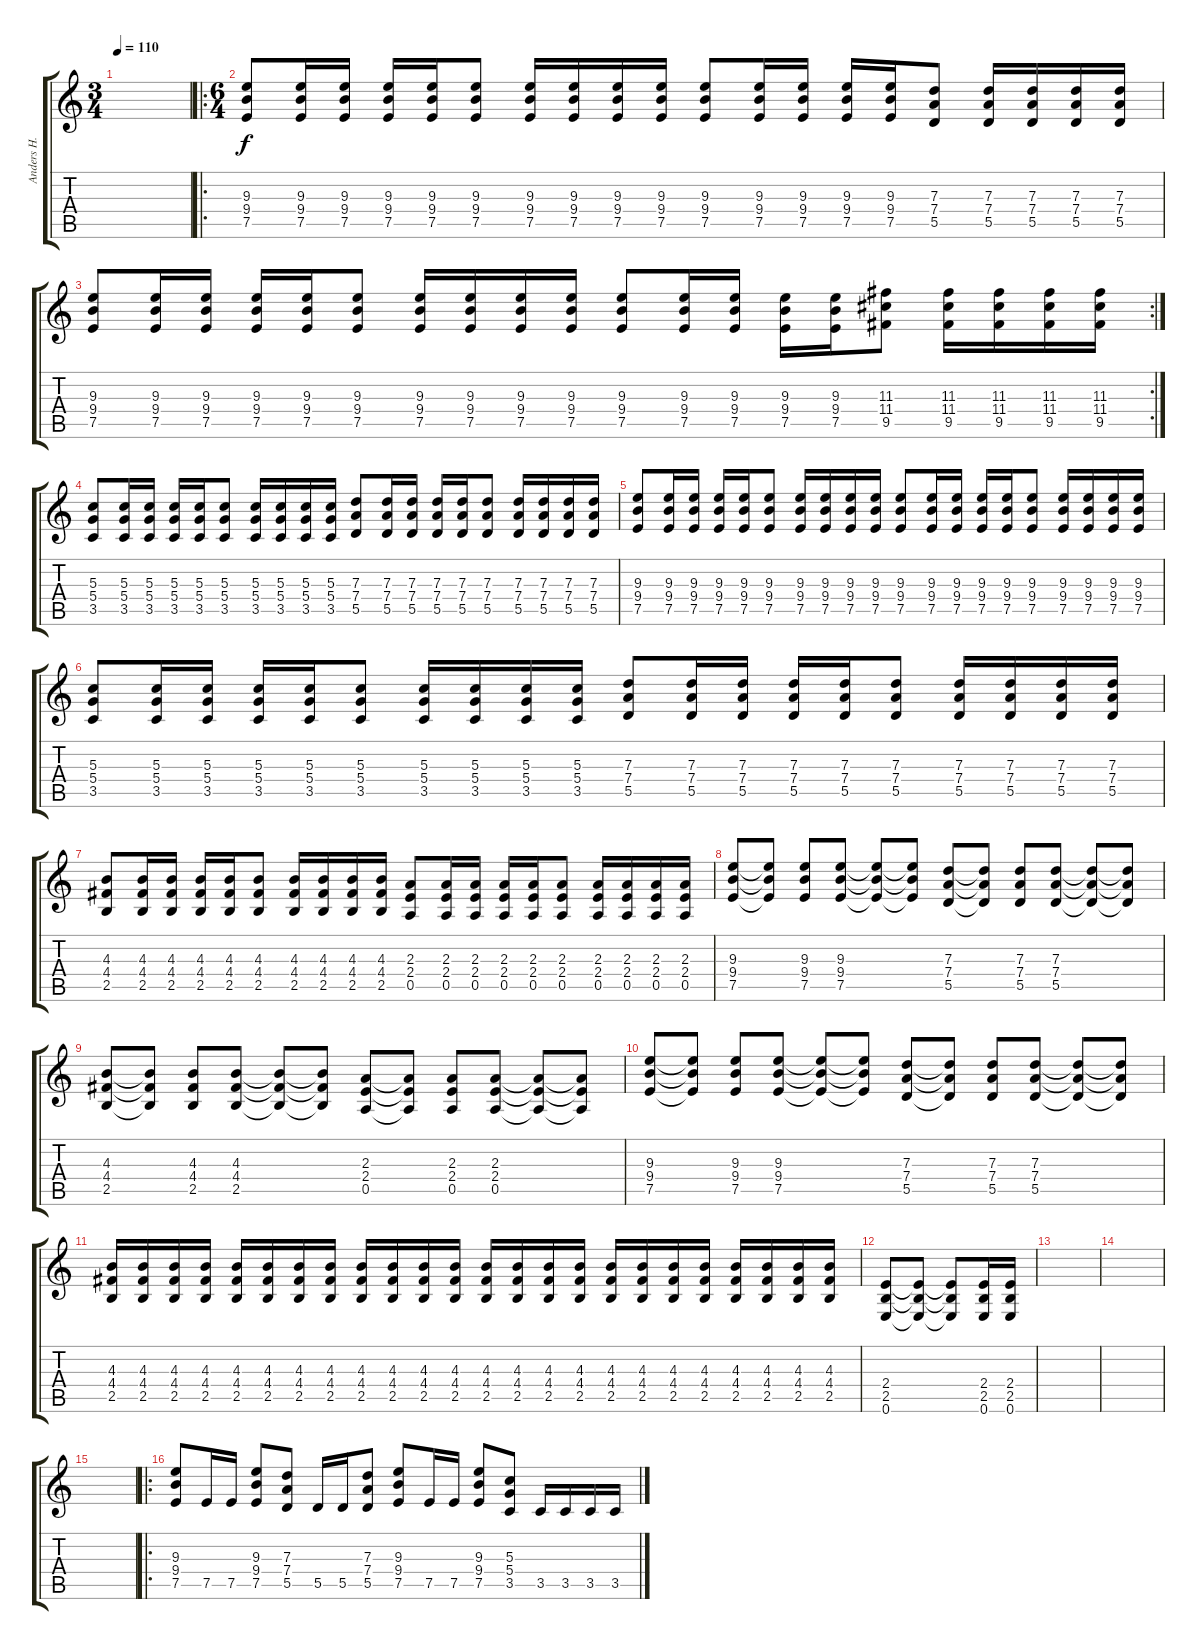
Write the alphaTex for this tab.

\track ("Anders H. Hidle" "Anders H. ") {instrument distortionguitar}
\staff {score tabs}
\tuning (E4 B3 G3 D3 A2 E2) {hide}
\ts (3 4)
\tempo 110
\clef g2
\ks c
|
\ro
\ts (6 4)
(9.3 9.4 7.5).8 (9.3 9.4 7.5).16 (9.3 9.4 7.5).16 (9.3 9.4 7.5).16 (9.3 9.4 7.5).16 (9.3 9.4 7.5).8 (9.3 9.4 7.5).16 (9.3 9.4 7.5).16 (9.3 9.4 7.5).16 (9.3 9.4 7.5).16 (9.3 9.4 7.5).8 (9.3 9.4 7.5).16 (9.3 9.4 7.5).16 (9.3 9.4 7.5).16 (9.3 9.4 7.5).16 (7.3 7.4 5.5).8 (7.3 7.4 5.5).16 (7.3 7.4 5.5).16 (7.3 7.4 5.5).16 (7.3 7.4 5.5).16 |
\rc 2
(9.3 9.4 7.5).8 (9.3 9.4 7.5).16 (9.3 9.4 7.5).16 (9.3 9.4 7.5).16 (9.3 9.4 7.5).16 (9.3 9.4 7.5).8 (9.3 9.4 7.5).16 (9.3 9.4 7.5).16 (9.3 9.4 7.5).16 (9.3 9.4 7.5).16 (9.3 9.4 7.5).8 (9.3 9.4 7.5).16 (9.3 9.4 7.5).16 (9.3 9.4 7.5).16 (9.3 9.4 7.5).16 (11.3 11.4 9.5).8 (11.3 11.4 9.5).16 (11.3 11.4 9.5).16 (11.3 11.4 9.5).16 (11.3 11.4 9.5).16 |
(5.3 5.4 3.5).8 (5.3 5.4 3.5).16 (5.3 5.4 3.5).16 (5.3 5.4 3.5).16 (5.3 5.4 3.5).16 (5.3 5.4 3.5).8 (5.3 5.4 3.5).16 (5.3 5.4 3.5).16 (5.3 5.4 3.5).16 (5.3 5.4 3.5).16 (7.3 7.4 5.5).8 (7.3 7.4 5.5).16 (7.3 7.4 5.5).16 (7.3 7.4 5.5).16 (7.3 7.4 5.5).16 (7.3 7.4 5.5).8 (7.3 7.4 5.5).16 (7.3 7.4 5.5).16 (7.3 7.4 5.5).16 (7.3 7.4 5.5).16 |
(9.3 9.4 7.5).8 (9.3 9.4 7.5).16 (9.3 9.4 7.5).16 (9.3 9.4 7.5).16 (9.3 9.4 7.5).16 (9.3 9.4 7.5).8 (9.3 9.4 7.5).16 (9.3 9.4 7.5).16 (9.3 9.4 7.5).16 (9.3 9.4 7.5).16 (9.3 9.4 7.5).8 (9.3 9.4 7.5).16 (9.3 9.4 7.5).16 (9.3 9.4 7.5).16 (9.3 9.4 7.5).16 (9.3 9.4 7.5).8 (9.3 9.4 7.5).16 (9.3 9.4 7.5).16 (9.3 9.4 7.5).16 (9.3 9.4 7.5).16 |
(5.3 5.4 3.5).8 (5.3 5.4 3.5).16 (5.3 5.4 3.5).16 (5.3 5.4 3.5).16 (5.3 5.4 3.5).16 (5.3 5.4 3.5).8 (5.3 5.4 3.5).16 (5.3 5.4 3.5).16 (5.3 5.4 3.5).16 (5.3 5.4 3.5).16 (7.3 7.4 5.5).8 (7.3 7.4 5.5).16 (7.3 7.4 5.5).16 (7.3 7.4 5.5).16 (7.3 7.4 5.5).16 (7.3 7.4 5.5).8 (7.3 7.4 5.5).16 (7.3 7.4 5.5).16 (7.3 7.4 5.5).16 (7.3 7.4 5.5).16 |
(4.3 4.4 2.5).8 (4.3 4.4 2.5).16 (4.3 4.4 2.5).16 (4.3 4.4 2.5).16 (4.3 4.4 2.5).16 (4.3 4.4 2.5).8 (4.3 4.4 2.5).16 (4.3 4.4 2.5).16 (4.3 4.4 2.5).16 (4.3 4.4 2.5).16 (2.3 2.4 0.5).8 (2.3 2.4 0.5).16 (2.3 2.4 0.5).16 (2.3 2.4 0.5).16 (2.3 2.4 0.5).16 (2.3 2.4 0.5).8 (2.3 2.4 0.5).16 (2.3 2.4 0.5).16 (2.3 2.4 0.5).16 (2.3 2.4 0.5).16 |
(9.3 9.4 7.5).8 (9.3{t} 9.4{t} 7.5{t}).8 (9.3 9.4 7.5).8 (9.3 9.4 7.5).8 (9.3{t} 9.4{t} 7.5{t}).8 (9.3{t} 9.4{t} 7.5{t}).8 (7.3 7.4 5.5).8 (7.3{t} 7.4{t} 5.5{t}).8 (7.3 7.4 5.5).8 (7.3 7.4 5.5).8 (7.3{t} 7.4{t} 5.5{t}).8 (7.3{t} 7.4{t} 5.5{t}).8 |
(4.3 4.4 2.5).8 (4.3{t} 4.4{t} 2.5{t}).8 (4.3 4.4 2.5).8 (4.3 4.4 2.5).8 (4.3{t} 4.4{t} 2.5{t}).8 (4.3{t} 4.4{t} 2.5{t}).8 (2.3 2.4 0.5).8 (2.3{t} 2.4{t} 0.5{t}).8 (2.3 2.4 0.5).8 (2.3 2.4 0.5).8 (2.3{t} 2.4{t} 0.5{t}).8 (2.3{t} 2.4{t} 0.5{t}).8 |
(9.3 9.4 7.5).8 (9.3{t} 9.4{t} 7.5{t}).8 (9.3 9.4 7.5).8 (9.3 9.4 7.5).8 (9.3{t} 9.4{t} 7.5{t}).8 (9.3{t} 9.4{t} 7.5{t}).8 (7.3 7.4 5.5).8 (7.3{t} 7.4{t} 5.5{t}).8 (7.3 7.4 5.5).8 (7.3 7.4 5.5).8 (7.3{t} 7.4{t} 5.5{t}).8 (7.3{t} 7.4{t} 5.5{t}).8 |
(4.3 4.4 2.5).16 (4.3 4.4 2.5).16 (4.3 4.4 2.5).16 (4.3 4.4 2.5).16 (4.3 4.4 2.5).16 (4.3 4.4 2.5).16 (4.3 4.4 2.5).16 (4.3 4.4 2.5).16 (4.3 4.4 2.5).16 (4.3 4.4 2.5).16 (4.3 4.4 2.5).16 (4.3 4.4 2.5).16 (4.3 4.4 2.5).16 (4.3 4.4 2.5).16 (4.3 4.4 2.5).16 (4.3 4.4 2.5).16 (4.3 4.4 2.5).16 (4.3 4.4 2.5).16 (4.3 4.4 2.5).16 (4.3 4.4 2.5).16 (4.3 4.4 2.5).16 (4.3 4.4 2.5).16 (4.3 4.4 2.5).16 (4.3 4.4 2.5).16 |
(2.4 2.5 0.6).8 (2.4{t} 2.5{t} 0.6{t}).8 (2.4{t} 2.5{t} 0.6{t}).8 (2.4 2.5 0.6).16 (2.4 2.5 0.6).16 |
|
|
|
\ro
(9.3 9.4 7.5).8 7.5.16 7.5.16 (9.3 9.4 7.5).8 (7.3 7.4 5.5).8 5.5.16 5.5.16 (7.3 7.4 5.5).8 (9.3 9.4 7.5).8 7.5.16 7.5.16 (9.3 9.4 7.5).8 (5.3 5.4 3.5).8 3.5.16 3.5.16 3.5.16 3.5.16
